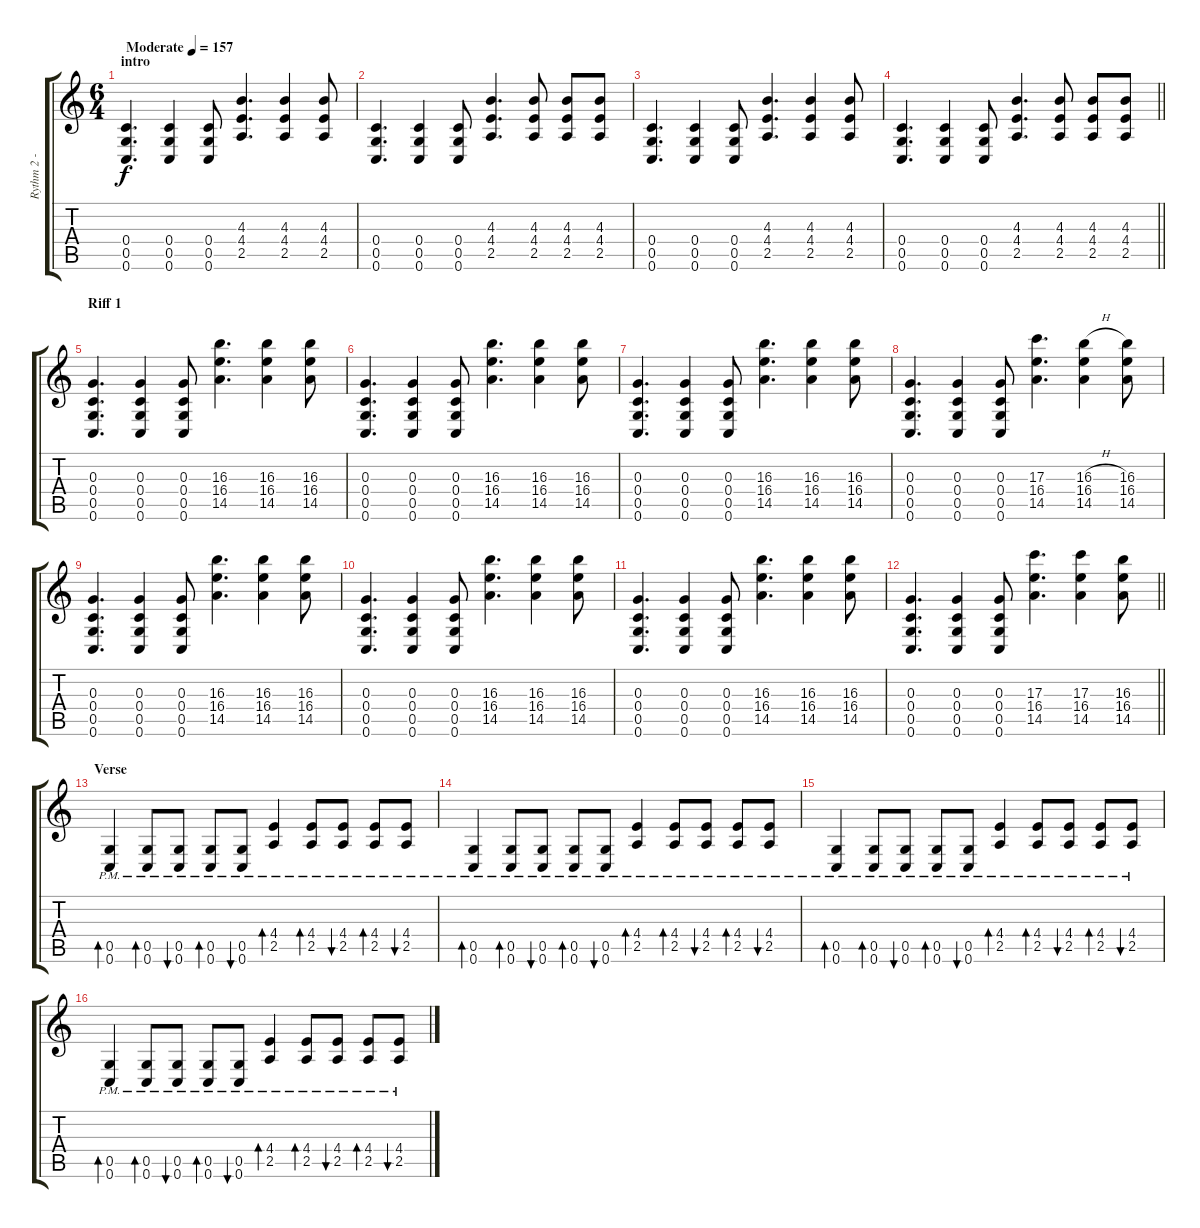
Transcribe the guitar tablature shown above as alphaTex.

\track ("Rythm 2 - Devin" "Rythm 2 - ") {instrument distortionguitar}
\staff {score tabs}
\tuning (E4 C4 G3 C3 G2 C2) {hide}
\ts (6 4)
\section ("" "intro")
\tempo (157 "Moderate")
\clef g2
\ks c
(0.4 0.5 0.6).4{d dy f instrument distortionguitar} (0.4 0.5 0.6).4 (0.4 0.5 0.6).8 (4.3 4.4 2.5).4{d} (4.3 4.4 2.5).4 (4.3 4.4 2.5).8 |
(0.4 0.5 0.6).4{d} (0.4 0.5 0.6).4 (0.4 0.5 0.6).8 (4.3 4.4 2.5).4{d} (4.3 4.4 2.5).8 (4.3 4.4 2.5).8 (4.3 4.4 2.5).8 |
(0.4 0.5 0.6).4{d} (0.4 0.5 0.6).4 (0.4 0.5 0.6).8 (4.3 4.4 2.5).4{d} (4.3 4.4 2.5).4 (4.3 4.4 2.5).8 |
\barLineRight lightlight
(0.4 0.5 0.6).4{d} (0.4 0.5 0.6).4 (0.4 0.5 0.6).8 (4.3 4.4 2.5).4{d} (4.3 4.4 2.5).8 (4.3 4.4 2.5).8 (4.3 4.4 2.5).8 |
\section ("" "Riff 1")
(0.3 0.4 0.5 0.6).4{d} (0.3 0.4 0.5 0.6).4 (0.3 0.4 0.5 0.6).8 (16.3 16.4 14.5).4{d} (16.3 16.4 14.5).4 (16.3 16.4 14.5).8 |
(0.3 0.4 0.5 0.6).4{d} (0.3 0.4 0.5 0.6).4 (0.3 0.4 0.5 0.6).8 (16.3 16.4 14.5).4{d} (16.3 16.4 14.5).4 (16.3 16.4 14.5).8 |
(0.3 0.4 0.5 0.6).4{d} (0.3 0.4 0.5 0.6).4 (0.3 0.4 0.5 0.6).8 (16.3 16.4 14.5).4{d} (16.3 16.4 14.5).4 (16.3 16.4 14.5).8 |
(0.3 0.4 0.5 0.6).4{d} (0.3 0.4 0.5 0.6).4 (0.3 0.4 0.5 0.6).8 (17.3 16.4 14.5).4{d} (16.3{h} 16.4 14.5).4 (16.3 16.4 14.5).8 |
(0.3 0.4 0.5 0.6).4{d} (0.3 0.4 0.5 0.6).4 (0.3 0.4 0.5 0.6).8 (16.3 16.4 14.5).4{d} (16.3 16.4 14.5).4 (16.3 16.4 14.5).8 |
(0.3 0.4 0.5 0.6).4{d} (0.3 0.4 0.5 0.6).4 (0.3 0.4 0.5 0.6).8 (16.3 16.4 14.5).4{d} (16.3 16.4 14.5).4 (16.3 16.4 14.5).8 |
(0.3 0.4 0.5 0.6).4{d} (0.3 0.4 0.5 0.6).4 (0.3 0.4 0.5 0.6).8 (16.3 16.4 14.5).4{d} (16.3 16.4 14.5).4 (16.3 16.4 14.5).8 |
\barLineRight lightlight
(0.3 0.4 0.5 0.6).4{d} (0.3 0.4 0.5 0.6).4 (0.3 0.4 0.5 0.6).8 (17.3 16.4 14.5).4{d} (17.3 16.4 14.5).4 (16.3 16.4 14.5).8 |
\section ("" "Verse")
(0.5{pm} 0.6{pm}).4{bd 120} (0.5{pm} 0.6{pm}).8{bd 120} (0.5{pm} 0.6{pm}).8{bu 120} (0.5{pm} 0.6{pm}).8{bd 120} (0.5{pm} 0.6{pm}).8{bu 120} (4.4{pm} 2.5{pm}).4{bd 120} (4.4{pm} 2.5{pm}).8{bd 120} (4.4{pm} 2.5{pm}).8{bu 120} (4.4{pm} 2.5{pm}).8{bd 120} (4.4{pm} 2.5{pm}).8{bu 120} |
(0.5{pm} 0.6{pm}).4{bd 120} (0.5{pm} 0.6{pm}).8{bd 120} (0.5{pm} 0.6{pm}).8{bu 120} (0.5{pm} 0.6{pm}).8{bd 120} (0.5{pm} 0.6{pm}).8{bu 120} (4.4{pm} 2.5{pm}).4{bd 120} (4.4{pm} 2.5{pm}).8{bd 120} (4.4{pm} 2.5{pm}).8{bu 120} (4.4{pm} 2.5{pm}).8{bd 120} (4.4{pm} 2.5{pm}).8{bu 120} |
(0.5{pm} 0.6{pm}).4{bd 120} (0.5{pm} 0.6{pm}).8{bd 120} (0.5{pm} 0.6{pm}).8{bu 120} (0.5{pm} 0.6{pm}).8{bd 120} (0.5{pm} 0.6{pm}).8{bu 120} (4.4{pm} 2.5{pm}).4{bd 120} (4.4{pm} 2.5{pm}).8{bd 120} (4.4{pm} 2.5{pm}).8{bu 120} (4.4{pm} 2.5{pm}).8{bd 120} (4.4{pm} 2.5{pm}).8{bu 120} |
(0.5{pm} 0.6{pm}).4{bd 120} (0.5{pm} 0.6{pm}).8{bd 120} (0.5{pm} 0.6{pm}).8{bu 120} (0.5{pm} 0.6{pm}).8{bd 120} (0.5{pm} 0.6{pm}).8{bu 120} (4.4{pm} 2.5{pm}).4{bd 120} (4.4{pm} 2.5{pm}).8{bd 120} (4.4{pm} 2.5{pm}).8{bu 120} (4.4{pm} 2.5{pm}).8{bd 120} (4.4{pm} 2.5{pm}).8{bu 120}
